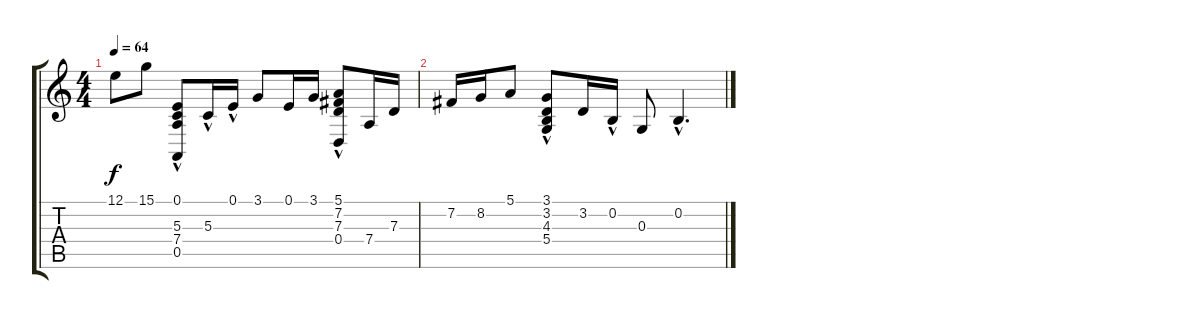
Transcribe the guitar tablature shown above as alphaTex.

\track "" {instrument acousticgrandpiano}
\staff {score tabs}
\tuning (E4 B3 G3 D3 A2 E2) {hide}
\ts (4 4)
\tempo 64
\clef g2
\ks c
12.1.8{dy f} 15.1.8 (0.1{hac} 5.3 7.4 0.5).8 5.3{hac}.16 0.1{hac}.16 3.1.8 0.1.16 3.1.16 (5.1{hac} 7.2 7.3{hac} 0.4).8 7.4.16 7.3.16 |
7.2.16 8.2.16 5.1.8 (3.1{hac} 3.2 4.3 5.4).8 3.2.16 0.2{hac}.16 0.3.8 0.2{hac}.4{d}
